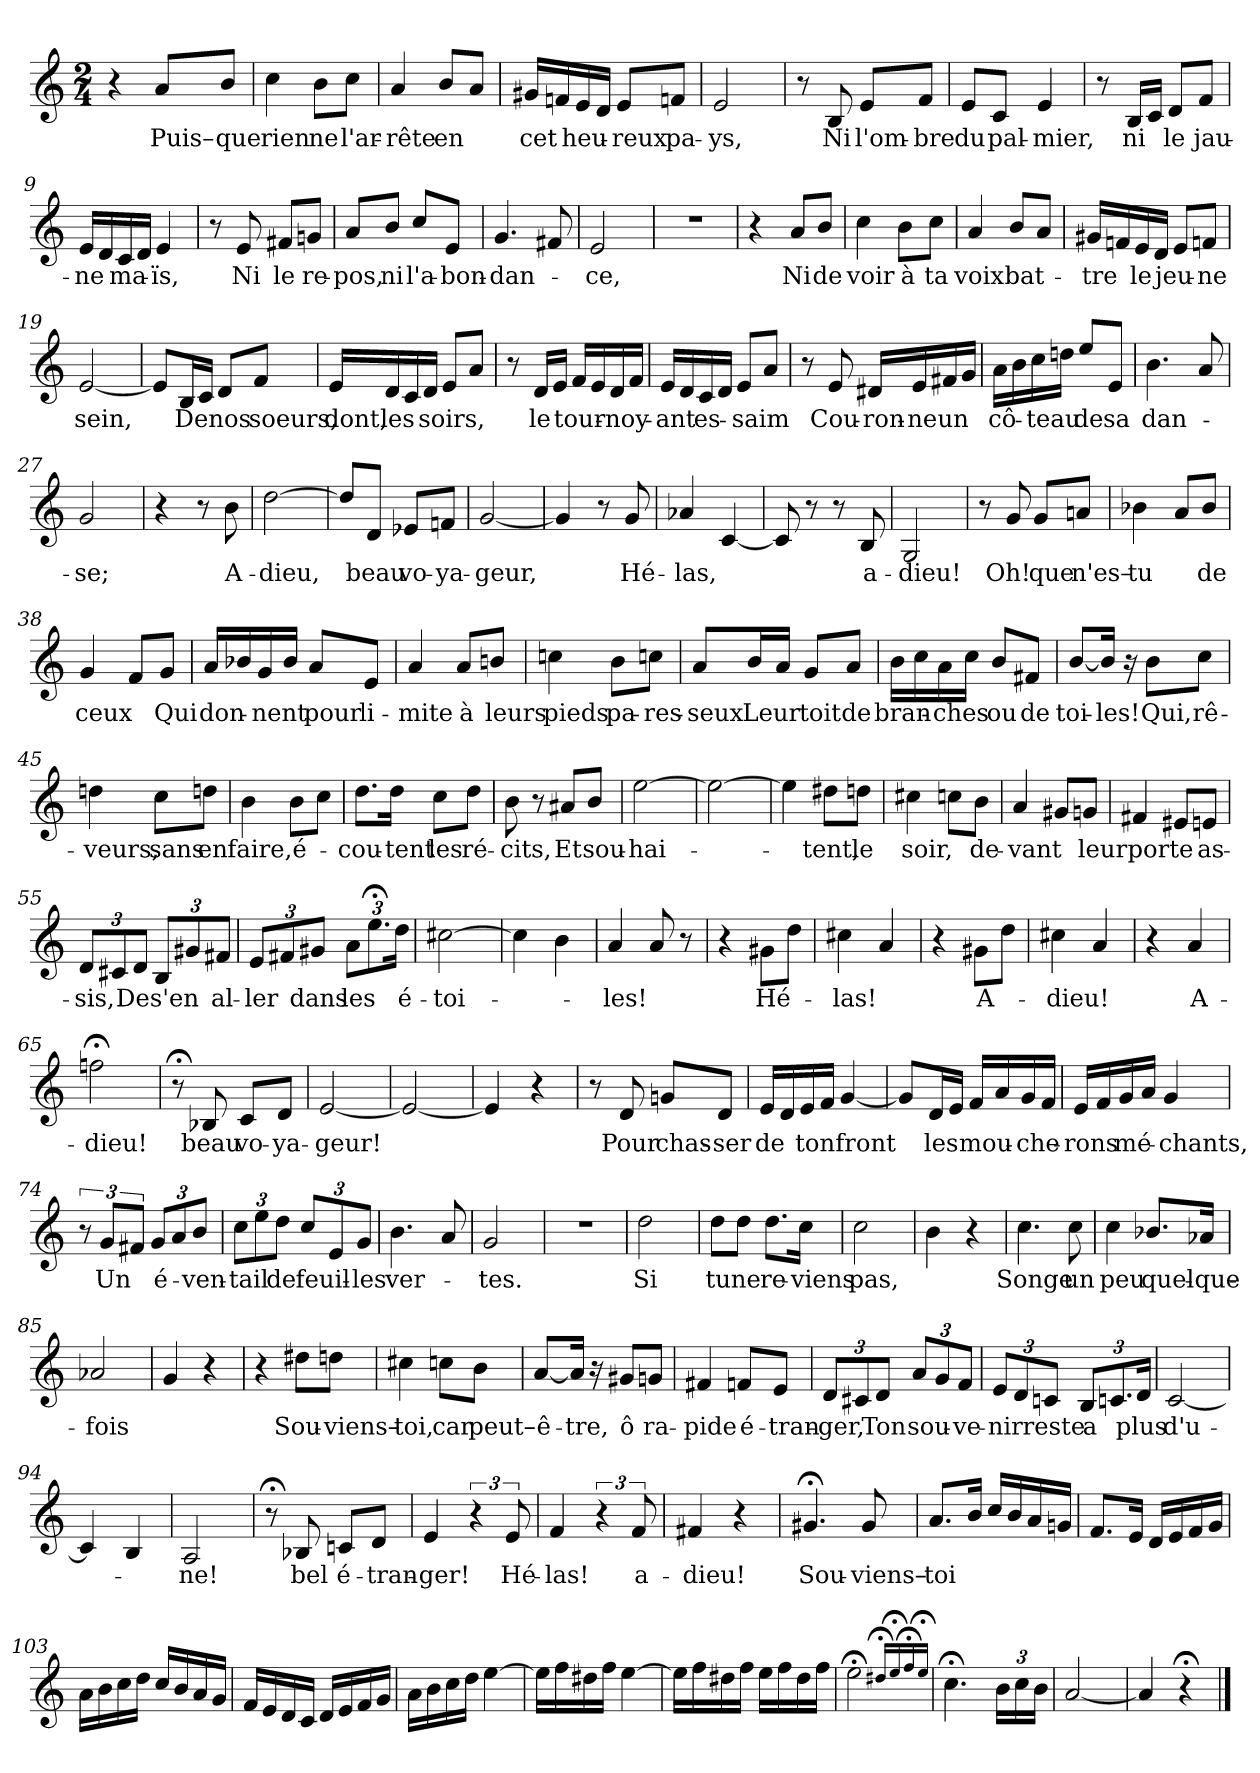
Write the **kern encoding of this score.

**kern	**text
*part1	*part1
*staff1	*staff1
*clefG2	*
*k[]	*
*M2/4	*
=1	=1
4r	.
!	!LO:LY:b
8a/L	Puis–
!	!LO:LY:b
8b/J	que
=2	=2
!	!LO:LY:b
4cc\	rien
!	!LO:LY:b
8b\L	ne
!	!LO:LY:b
8cc\J	l'ar-
=3	=3
!	!LO:LY:b
4a/	-rête
!	!LO:LY:b
8b/L	en
8a/J	.
=4	=4
!	!LO:LY:b
16g#X/LL	cet
16fn/	.
!	!LO:LY:b
16e/	heu-
16d/JJ	.
!	!LO:LY:b
8e/L	-reux
!	!LO:LY:b
8fn/J	pa-
=5	=5
!	!LO:LY:b
2e/	-ys,
=6	=6
8r	.
!	!LO:LY:b
8B/	Ni
!	!LO:LY:b
8e/L	l'om-
!	!LO:LY:b
8f/J	-bre
=7	=7
!	!LO:LY:b
8e/L	du
!	!LO:LY:b
8c/J	pal-
!	!LO:LY:b
4e/	-mier,
=8	=8
8r	.
!	!LO:LY:b
16B/LL	ni
16c/JJ	.
!	!LO:LY:b
8d/L	le
!	!LO:LY:b
8f/J	jau-
!!LO:LB:g=z
=9	=9
!	!LO:LY:b
16e/LL	-ne
16d/	.
!	!LO:LY:b
16c/	ma-
16d/JJ	.
!	!LO:LY:b
4e/	ïs,
=10	=10
8r	.
!	!LO:LY:b
8e/	Ni
!	!LO:LY:b
8f#X/L	le
!	!LO:LY:b
8gn/J	re-
=11	=11
!	!LO:LY:b
8a/L	-pos,
!	!LO:LY:b
8b/J	ni
!	!LO:LY:b
8cc/L	l'a-
!	!LO:LY:b
8e/J	-bon-
=12	=12
!	!LO:LY:b
4.g/	-dan-
8f#X/	.
=13	=13
!	!LO:LY:b
2e/	-ce,
=14	=14
2r	.
=15	=15
4r	.
!	!LO:LY:b
8a/L	Ni
!	!LO:LY:b
8b/J	de
=16	=16
!	!LO:LY:b
4cc\	voir
!	!LO:LY:b
8b\L	à
!	!LO:LY:b
8cc\J	ta
=17	=17
!	!LO:LY:b
4a/	voix
!	!LO:LY:b
8b/L	bat-
8a/J	.
=18	=18
!	!LO:LY:b
16g#X/LL	-tre
16fn/	.
!	!LO:LY:b
16e/	le
16d/JJ	.
!	!LO:LY:b
8e/L	jeu-
!	!LO:LY:b
8fn/J	-ne
=19	=19
!	!LO:LY:b
[2e/	sein,
!!LO:LB:g=z
=20	=20
8e/L]	.
!	!LO:LY:b
16B/L	De
16c/JJ	.
!	!LO:LY:b
8d/L	nos
!	!LO:LY:b
8f/J	soeurs,
=21	=21
!	!LO:LY:b
16e/LL	dont,
!	!LO:LY:b
16d/	les
16c/	.
!	!LO:LY:b
16d/JJ	soirs,
8e/L	.
8a/J	.
=22	=22
8r	.
!	!LO:LY:b
16d/LL	le
16e/JJ	.
!	!LO:LY:b
16f/LL	tour-
16e/	.
!	!LO:LY:b
16d/	-noy-
16f/JJ	.
=23	=23
!	!LO:LY:b
16e/LL	-ant
16d/	.
!	!LO:LY:b
16c/	es-
16d/JJ	.
!	!LO:LY:b
8e/L	-saim
8a/J	.
=24	=24
8r	.
!	!LO:LY:b
8e/	Cou-
!	!LO:LY:b
16d#X/LL	-ron-
!	!LO:LY:b
16e/	-ne
!	!LO:LY:b
16f#X/	un
16g/JJ	.
=25	=25
!	!LO:LY:b
16a\LL	cô-
16b\	.
!	!LO:LY:b
16cc\	-teau
16ddn\JJ	.
!	!LO:LY:b
8ee/L	de
!	!LO:LY:b
8e/J	sa
=26	=26
!	!LO:LY:b
4.b\	dan-
8a/	.
=27	=27
!	!LO:LY:b
2g/	-se;
!!LO:LB:g=z
=28	=28
4r	.
8r	.
!	!LO:LY:b
8b\	A-
=29	=29
!	!LO:LY:b
[2dd\	-dieu,
=30	=30
8dd/L]	.
!	!LO:LY:b
8d/J	beau
!	!LO:LY:b
8e-X/L	vo-
!	!LO:LY:b
8fn/J	-ya-
=31	=31
!	!LO:LY:b
[2g/	-geur,
=32	=32
4g/]	.
8r	.
!	!LO:LY:b
8g/	Hé-
=33	=33
!	!LO:LY:b
4a-X/	-las,
[4c/	.
=34	=34
8c/]	.
8r	.
8r	.
!	!LO:LY:b
8B/	a-
=35	=35
!	!LO:LY:b
2G/	-dieu!
=36	=36
8r	.
!	!LO:LY:b
8g/	Oh!
!	!LO:LY:b
8g/L	que
!	!LO:LY:b
8an/J	n'es–
=37	=37
!	!LO:LY:b
4b-X\	tu
8a/L	.
!	!LO:LY:b
8b-/J	de
=38	=38
!	!LO:LY:b
4g/	ceux
8f/L	.
!	!LO:LY:b
8g/J	Qui
!!LO:LB:g=z
=39	=39
!	!LO:LY:b
16a/LL	don-
16b-X/	.
!	!LO:LY:b
16g/	-nent
16b-/JJ	.
!	!LO:LY:b
8a/L	pour
!	!LO:LY:b
8e/J	li-
=40	=40
!	!LO:LY:b
4a/	-mite
!	!LO:LY:b
8a/L	à
!	!LO:LY:b
8bn/J	leurs
=41	=41
!	!LO:LY:b
4ccn\	pieds
!	!LO:LY:b
8b\L	pa-
!	!LO:LY:b
8ccn\J	-res-
=42	=42
!	!LO:LY:b
8a/L	-seux
!	!LO:LY:b
16b/L	Leur
16a/JJ	.
!	!LO:LY:b
8g/L	toit
!	!LO:LY:b
8a/J	de
=43	=43
!	!LO:LY:b
16b\LL	bran-
16cc\	.
!	!LO:LY:b
16a\	-ches
16cc\JJ	.
!	!LO:LY:b
8b/L	ou
!	!LO:LY:b
8f#X/J	de
=44	=44
!	!LO:LY:b
[8b/L	toi-
!	!LO:LY:b
16b/Jk]	-les!
16r	.
!	!LO:LY:b
8b\L	Qui,
!	!LO:LY:b
8cc\J	rê-
=45	=45
!	!LO:LY:b
4ddn\	-veurs,
!	!LO:LY:b
8cc\L	sans
!	!LO:LY:b
8ddn\J	en
!!LO:LB:g=z
=46	=46
!	!LO:LY:b
4b\	faire,
!	!LO:LY:b
8b\L	é-
8cc\J	.
=47	=47
!	!LO:LY:b
8.dd\L	-cou-
!	!LO:LY:b
16dd\Jk	-tent
!	!LO:LY:b
8cc\L	les
!	!LO:LY:b
8dd\J	ré-
=48	=48
!	!LO:LY:b
8b\	-cits,
8r	.
!	!LO:LY:b
8a#X/L	Et
!	!LO:LY:b
8b/J	sou-
=49	=49
!	!LO:LY:b
[2ee\	-hai-
=50	=50
2ee\_	.
=51	=51
4ee\]	.
!	!LO:LY:b
8dd#X\L	-tent,
!	!LO:LY:b
8ddn\J	le
=52	=52
!	!LO:LY:b
4cc#X\	soir,
8ccn\L	.
!	!LO:LY:b
8b\J	de-
=53	=53
!	!LO:LY:b
4a/	-vant
8g#X/L	.
!	!LO:LY:b
8gn/J	leur
=54	=54
!	!LO:LY:b
4f#X/	porte
8e#X/L	.
!	!LO:LY:b
8en/J	as-
!!LO:LB:g=z
=55	=55
!	!LO:LY:b
12d/L	-sis,
12c#X/	.
!	!LO:LY:b
12d/J	De
!	!LO:LY:b
12B/L	s'en
12g#X/	.
!	!LO:LY:b
12f#X/J	al-
=56	=56
!	!LO:LY:b
12e/L	-ler
12f#X/	.
!	!LO:LY:b
12g#X/J	dans
!	!LO:LY:b
12a\L	les
12.ee;<\	.
!	!LO:LY:b
24dd\Jk	é-
=57	=57
!	!LO:LY:b
[2cc#X\	-toi-
=58	=58
4cc#\]	.
4b\	.
=59	=59
!	!LO:LY:b
4a/	-les!
8a/	.
8r	.
=60	=60
4r	.
!	!LO:LY:b
8g#X\L	Hé-
8dd\J	.
=61	=61
!	!LO:LY:b
4cc#X\	-las!
4a/	.
=62	=62
4r	.
!	!LO:LY:b
8g#X\L	A-
8dd\J	.
=63	=63
!	!LO:LY:b
4cc#X\	-dieu!
4a/	.
=64	=64
4r	.
!	!LO:LY:b
4a/	A-
=65	=65
!	!LO:LY:b
2ffn;<\	-dieu!
!!LO:LB:g=z
=66	=66
8r;<	.
!	!LO:LY:b
8B-X/	beau
!	!LO:LY:b
8c/L	vo-
!	!LO:LY:b
8d/J	-ya-
=67	=67
!	!LO:LY:b
[2e/	-geur!
=68	=68
2e/_	.
=69	=69
4e/]	.
4r	.
=70	=70
8r	.
!	!LO:LY:b
8d/	Pour
!	!LO:LY:b
8gn/L	chas-
!	!LO:LY:b
8d/J	-ser
=71	=71
!	!LO:LY:b
16e/LL	de
16d/	.
!	!LO:LY:b
16e/	ton
16f/JJ	.
!	!LO:LY:b
[4g/	front
=72	=72
8g/L]	.
!	!LO:LY:b
16d/L	les
16e/JJ	.
!	!LO:LY:b
16f/LL	mou-
16a/	.
!	!LO:LY:b
16g/	-che-
16f/JJ	.
=73	=73
!	!LO:LY:b
16e/LL	-rons
16f/	.
!	!LO:LY:b
16g/	mé-
16a/JJ	.
!	!LO:LY:b
4g/	-chants,
=74	=74
12r	.
!	!LO:LY:b
12g/L	Un
12f#X/J	.
!	!LO:LY:b
12g/L	é-
12a/	.
!	!LO:LY:b
12b/J	-ven-
!!LO:LB:g=z
=75	=75
!	!LO:LY:b
12cc\L	-tail
12ee\	.
!	!LO:LY:b
12dd\J	de
!	!LO:LY:b
12cc/L	feuil-
12e/	.
!	!LO:LY:b
12g/J	-les
=76	=76
!	!LO:LY:b
4.b\	ver-
8a/	.
=77	=77
!	!LO:LY:b
2g/	-tes.
=78	=78
2r	.
=79	=79
!	!LO:LY:b
2dd\	Si
=80	=80
!	!LO:LY:b
8dd\L	tu
!	!LO:LY:b
8dd\J	ne
!	!LO:LY:b
8.dd\L	re-
!	!LO:LY:b
16cc\Jk	-viens
=81	=81
!	!LO:LY:b
2cc\	pas,
=82	=82
4b\	.
4r	.
=83	=83
!	!LO:LY:b
4.cc\	Songe
!	!LO:LY:b
8cc\	un
=84	=84
!	!LO:LY:b
4cc\	peu
!	!LO:LY:b
8.b-X/L	quel-
!	!LO:LY:b
16a-X/Jk	-que-
=85	=85
!	!LO:LY:b
2a-X/	-fois
=86	=86
4g/	.
4r	.
!!LO:PB:g=z
=87	=87
4r	.
!	!LO:LY:b
8dd#X\L	Sou-
!	!LO:LY:b
8ddn\J	-viens–
=88	=88
!	!LO:LY:b
4cc#X\	toi,
!	!LO:LY:b
8ccn\L	car
!	!LO:LY:b
8b\J	peut–
=89	=89
!	!LO:LY:b
[8a/L	ê-
!	!LO:LY:b
16a/Jk]	-tre,
16r	.
!	!LO:LY:b
8g#X/L	ô
!	!LO:LY:b
8gn/J	ra-
=90	=90
!	!LO:LY:b
4f#X/	-pide
!	!LO:LY:b
8fn/L	é-
!	!LO:LY:b
8e/J	-tran-
=91	=91
!	!LO:LY:b
12d/L	-ger,
12c#X/	.
!	!LO:LY:b
12d/J	Ton
!	!LO:LY:b
12a/L	sou-
12g/	.
!	!LO:LY:b
12f/J	-ve-
=92	=92
!	!LO:LY:b
12e/L	-nir
12d/	.
!	!LO:LY:b
12cn/J	reste
!	!LO:LY:b
12B/L	a
12.cn/	.
!	!LO:LY:b
24d/Jk	plus
=93	=93
!	!LO:LY:b
[2c/	d'u-
=94	=94
4c/]	.
4B/	.
=95	=95
!	!LO:LY:b
2A/	-ne!
!!LO:LB:g=z
=96	=96
8r;<	.
!	!LO:LY:b
8B-X/	bel
!	!LO:LY:b
8cn/L	é-
!	!LO:LY:b
8d/J	-tran-
=97	=97
!	!LO:LY:b
4e/	-ger!
6r	.
!	!LO:LY:b
12e/	Hé-
=98	=98
!	!LO:LY:b
4f/	-las!
6r	.
!	!LO:LY:b
12f/	a-
=99	=99
!	!LO:LY:b
4f#X/	-dieu!
4r	.
=100	=100
!	!LO:LY:b
4.g#X;</	Sou-
!	!LO:LY:b
8g#/	-viens–
=101	=101
!	!LO:LY:b
8.a/L	toi
16b/Jk	.
16cc/LL	.
16b/	.
16a/	.
16gn/JJ	.
=102	=102
8.f/L	.
16e/Jk	.
16d/LL	.
16e/	.
16f/	.
16g/JJ	.
=103	=103
16a\LL	.
16b\	.
16cc\	.
16dd\JJ	.
16cc/LL	.
16b/	.
16a/	.
16g/JJ	.
=104	=104
16f/LL	.
16e/	.
16d/	.
16c/JJ	.
16d/LL	.
16e/	.
16f/	.
16g/JJ	.
!!LO:LB:g=z
=105	=105
16a\LL	.
16b\	.
16cc\	.
16dd\JJ	.
[4ee\	.
=106	=106
16ee\LL]	.
16ff\	.
16dd#X\	.
16ff\JJ	.
[4ee\	.
=107	=107
16ee\LL]	.
16ff\	.
16dd#X\	.
16ff\JJ	.
16ee\LL	.
16ff\	.
16dd#\	.
16ff\JJ	.
=108	=108
2ee;<\	.
16qdd#X;</LL	.
16qee;</	.
16qff;</	.
16qee;</JJ	.
=109	=109
4.cc;<\	.
24b\LL	.
24cc\	.
24b\JJ	.
=110	=110
[2a/	.
=111	=111
4a/]	.
4r;<	.
==	==
*-	*-
